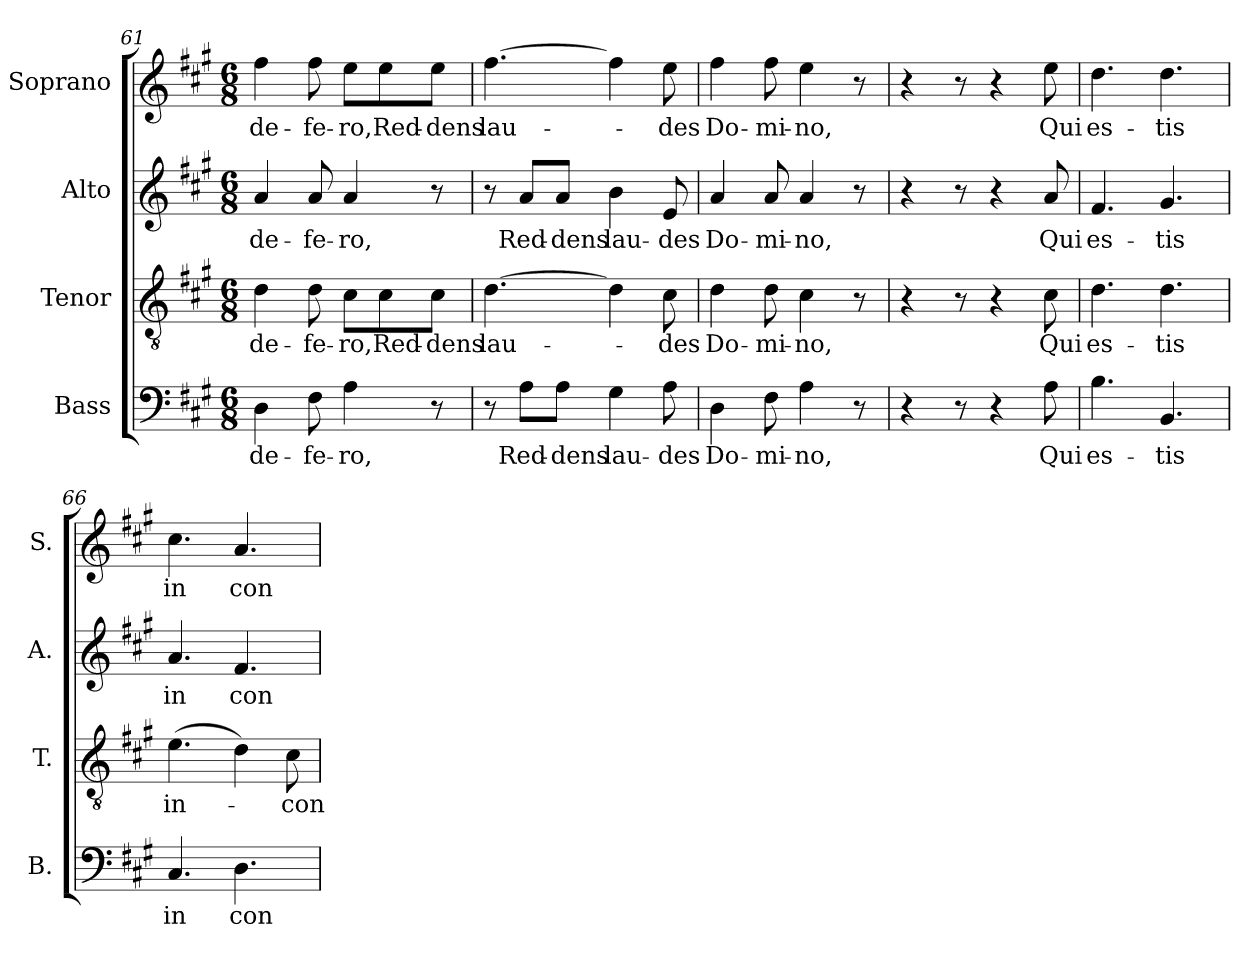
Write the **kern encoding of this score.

**kern	**text	**kern	**text	**kern	**text	**kern	**text
*part4	*part4	*part3	*part3	*part2	*part2	*part1	*part1
*staff4	*staff4	*staff3	*staff3	*staff2	*staff2	*staff1	*staff1
*I"Bass	*	*I"Tenor	*	*I"Alto	*	*I"Soprano	*
*I'B.	*	*I'T.	*	*I'A.	*	*I'S.	*
!!LO:LB:g=z
*clefF4	*	*clefGv2	*	*clefG2	*	*clefG2	*
*	*	*ITrd7c12	*	*	*	*	*
*k[f#c#g#]	*	*k[f#c#g#]	*	*k[f#c#g#]	*	*k[f#c#g#]	*
*A:	*	*A:	*	*A:	*	*A:	*
*M6/8	*	*M6/8	*	*M6/8	*	*M6/8	*
=61	=61	=61	=61	=61	=61	=61	=61
!	!LO:LY:b:color=#000000	!	!	!	!	!	!
!	!	!	!LO:LY:b:color=#000000	!	!	!	!
!	!	!	!	!	!LO:LY:b:color=#000000	!	!
!	!	!	!	!	!	!	!LO:LY:b:color=#000000
4Di\	de-	4Di\	de-	4ai/	de-	4ff#i\	de-
!	!LO:LY:b:color=#000000	!	!	!	!	!	!
!	!	!	!LO:LY:b:color=#000000	!	!	!	!
!	!	!	!	!	!LO:LY:b:color=#000000	!	!
!	!	!	!	!	!	!	!LO:LY:b:color=#000000
8F#i\	-fe-	8Di\	-fe-	8ai/	-fe-	8ff#i\	-fe-
!	!LO:LY:b:color=#000000	!	!	!	!	!	!
!	!	!	!LO:LY:b:color=#000000	!	!	!	!
!	!	!	!	!	!LO:LY:b:color=#000000	!	!
!	!	!	!	!	!	!	!LO:LY:b:color=#000000
4Ai\	-ro,	8C#i\L	-ro,	4ai/	-ro,	8eei\L	-ro,
!	!	!	!LO:LY:b:color=#000000	!	!	!	!
!	!	!	!	!	!	!	!LO:LY:b:color=#000000
.	.	8C#i\	Red-	.	.	8eei\	Red-
!	!	!	!LO:LY:b:color=#000000	!	!	!	!
!	!	!	!	!	!	!	!LO:LY:b:color=#000000
8r	.	8C#i\J	-dens	8r	.	8eei\J	-dens
=62	=62	=62	=62	=62	=62	=62	=62
!	!	!	!LO:LY:b:color=#000000	!	!	!	!
!	!	!	!	!	!	!	!LO:LY:b:color=#000000
8r	.	[4.Di\	lau-	8r	.	[4.ff#i\	lau-
!	!LO:LY:b:color=#000000	!	!	!	!	!	!
!	!	!	!	!	!LO:LY:b:color=#000000	!	!
8Ai\L	Red-	.	.	8ai/L	Red-	.	.
!	!LO:LY:b:color=#000000	!	!	!	!	!	!
!	!	!	!	!	!LO:LY:b:color=#000000	!	!
8Ai\J	-dens	.	.	8ai/J	-dens	.	.
!	!LO:LY:b:color=#000000	!	!	!	!	!	!
!	!	!	!	!	!LO:LY:b:color=#000000	!	!
4G#i\	lau-	4Di\]	.	4bi\	lau-	4ff#i\]	.
!	!LO:LY:b:color=#000000	!	!	!	!	!	!
!	!	!	!LO:LY:b:color=#000000	!	!	!	!
!	!	!	!	!	!LO:LY:b:color=#000000	!	!
!	!	!	!	!	!	!	!LO:LY:b:color=#000000
8Ai\	-des	8C#i\	-des	8ei/	-des	8eei\	-des
=63	=63	=63	=63	=63	=63	=63	=63
!	!LO:LY:b:color=#000000	!	!	!	!	!	!
!	!	!	!LO:LY:b:color=#000000	!	!	!	!
!	!	!	!	!	!LO:LY:b:color=#000000	!	!
!	!	!	!	!	!	!	!LO:LY:b:color=#000000
4Di\	Do-	4Di\	Do-	4ai/	Do-	4ff#i\	Do-
!	!LO:LY:b:color=#000000	!	!	!	!	!	!
!	!	!	!LO:LY:b:color=#000000	!	!	!	!
!	!	!	!	!	!LO:LY:b:color=#000000	!	!
!	!	!	!	!	!	!	!LO:LY:b:color=#000000
8F#i\	-mi-	8Di\	-mi-	8ai/	-mi-	8ff#i\	-mi-
!	!LO:LY:b:color=#000000	!	!	!	!	!	!
!	!	!	!LO:LY:b:color=#000000	!	!	!	!
!	!	!	!	!	!LO:LY:b:color=#000000	!	!
!	!	!	!	!	!	!	!LO:LY:b:color=#000000
4Ai\	-no,	4C#i\	-no,	4ai/	-no,	4eei\	-no,
8r	.	8r	.	8r	.	8r	.
=64	=64	=64	=64	=64	=64	=64	=64
4r	.	4r	.	4r	.	4r	.
8r	.	8r	.	8r	.	8r	.
4r	.	4r	.	4r	.	4r	.
!	!LO:LY:b:color=#000000	!	!	!	!	!	!
!	!	!	!LO:LY:b:color=#000000	!	!	!	!
!	!	!	!	!	!LO:LY:b:color=#000000	!	!
!	!	!	!	!	!	!	!LO:LY:b:color=#000000
8Ai\	Qui	8C#i\	Qui	8ai/	Qui	8eei\	Qui
=65	=65	=65	=65	=65	=65	=65	=65
!	!LO:LY:b:color=#000000	!	!	!	!	!	!
!	!	!	!LO:LY:b:color=#000000	!	!	!	!
!	!	!	!	!	!LO:LY:b:color=#000000	!	!
!	!	!	!	!	!	!	!LO:LY:b:color=#000000
4.Bi\	es-	4.Di\	es-	4.f#i/	es-	4.ddi\	es-
!	!LO:LY:b:color=#000000	!	!	!	!	!	!
!	!	!	!LO:LY:b:color=#000000	!	!	!	!
!	!	!	!	!	!LO:LY:b:color=#000000	!	!
!	!	!	!	!	!	!	!LO:LY:b:color=#000000
4.BBi/	-tis	4.Di\	-tis	4.g#i/	-tis	4.ddi\	-tis
!!LO:LB:g=z
=66	=66	=66	=66	=66	=66	=66	=66
!	!LO:LY:b:color=#000000	!	!	!	!	!	!
!	!	!	!LO:LY:b:color=#000000	!	!	!	!
!	!	!	!	!	!LO:LY:b:color=#000000	!	!
!	!	!	!	!	!	!	!LO:LY:b:color=#000000
4.C#i/	in	(4.Ei\	in-	4.ai/	in	4.cc#i\	in
!	!LO:LY:b:color=#000000	!	!	!	!	!	!
!	!	!	!	!	!LO:LY:b:color=#000000	!	!
!	!	!	!	!	!	!	!LO:LY:b:color=#000000
4.Di\	con-	4Di\)	.	4.f#i/	con-	4.ai/	con-
!	!	!	!LO:LY:b:color=#000000	!	!	!	!
.	.	8C#i\	-con-	.	.	.	.
=	=	=	=	=	=	=	=
*-	*-	*-	*-	*-	*-	*-	*-
